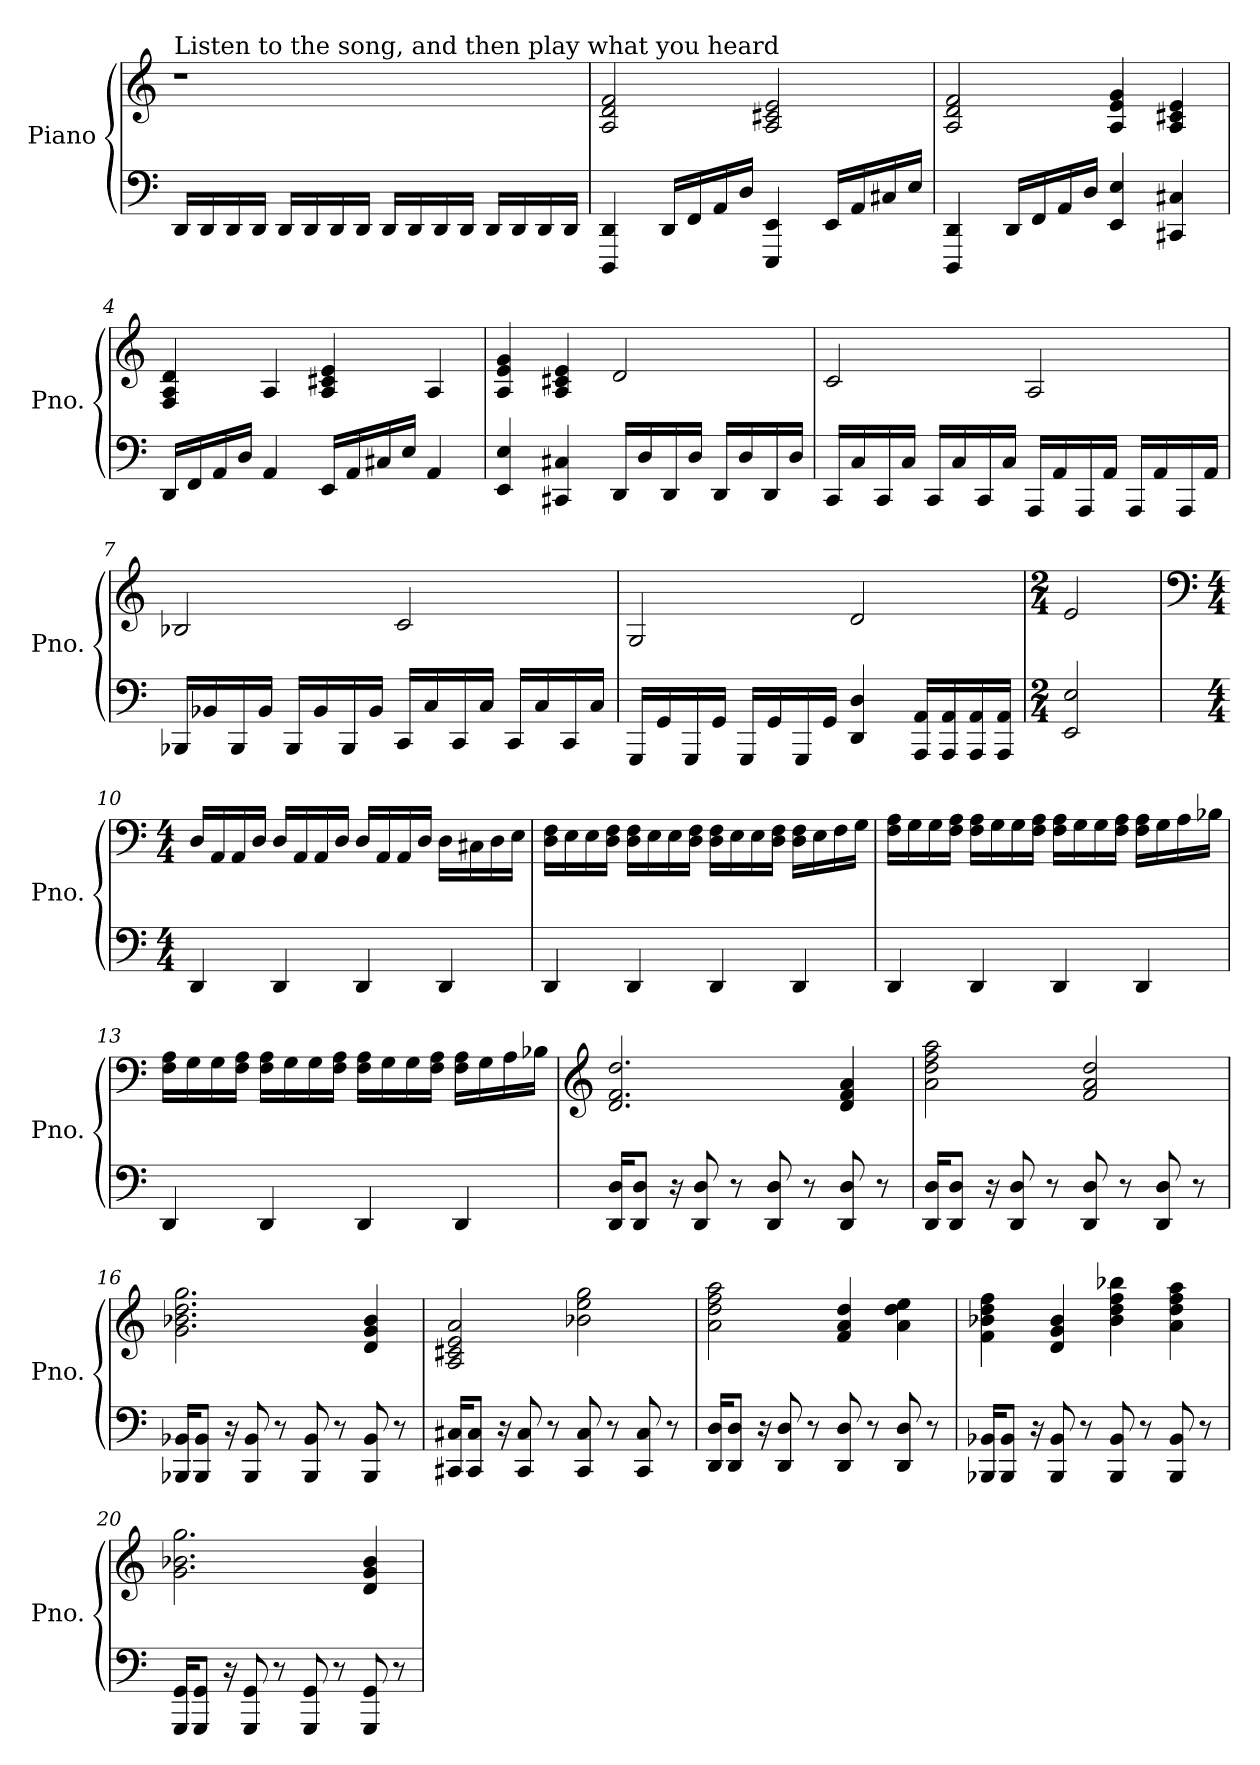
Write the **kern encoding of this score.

**kern	**kern
*part1	*part1
*staff2	*staff1
*I"Piano	*
*I'Pno.	*
*clefF4	*clefG2
*k[]	*k[]
=1	=1
!	!LO:TX:a:t=Listen to the song, and then play what you heard
16DD/LL	1r
16DD/	.
16DD/	.
16DD/JJ	.
16DD/LL	.
16DD/	.
16DD/	.
16DD/JJ	.
16DD/LL	.
16DD/	.
16DD/	.
16DD/JJ	.
16DD/LL	.
16DD/	.
16DD/	.
16DD/JJ	.
=2	=2
4DDD/ 4DD/	2A/ 2d/ 2f/
16DD/LL	.
16FF/	.
16AA/	.
16D/JJ	.
4EEE/ 4EE/	2A/ 2c#X/ 2e/
16EE/LL	.
16AA/	.
16C#X/	.
16E/JJ	.
=3	=3
4DDD/ 4DD/	2A/ 2d/ 2f/
16DD/LL	.
16FF/	.
16AA/	.
16D/JJ	.
4EE/ 4E/	4A/ 4e/ 4g/
4CC#X/ 4C#X/	4A/ 4c#X/ 4e/
!!LO:LB:g=z
=4	=4
16DD/LL	4F/ 4A/ 4d/
16FF/	.
16AA/	.
16D/JJ	.
4AA/	4A/
16EE/LL	4A/ 4c#X/ 4e/
16AA/	.
16C#X/	.
16E/JJ	.
4AA/	4A/
=5	=5
4EE/ 4E/	4A/ 4e/ 4g/
4CC#X/ 4C#X/	4A/ 4c#X/ 4e/
16DD/LL	2d/
16D/	.
16DD/	.
16D/JJ	.
16DD/LL	.
16D/	.
16DD/	.
16D/JJ	.
=6	=6
16CC/LL	2c/
16C/	.
16CC/	.
16C/JJ	.
16CC/LL	.
16C/	.
16CC/	.
16C/JJ	.
16AAA/LL	2A/
16AA/	.
16AAA/	.
16AA/JJ	.
16AAA/LL	.
16AA/	.
16AAA/	.
16AA/JJ	.
!!LO:LB:g=z
=7	=7
16BBB-X/LL	2B-X/
16BB-X/	.
16BBB-/	.
16BB-/JJ	.
16BBB-/LL	.
16BB-/	.
16BBB-/	.
16BB-/JJ	.
16CC/LL	2c/
16C/	.
16CC/	.
16C/JJ	.
16CC/LL	.
16C/	.
16CC/	.
16C/JJ	.
=8	=8
16GGG/LL	2G/
16GG/	.
16GGG/	.
16GG/JJ	.
16GGG/LL	.
16GG/	.
16GGG/	.
16GG/JJ	.
4DD/ 4D/	2d/
16AAA/ 16AA/LL	.
16AAA/ 16AA/	.
16AAA/ 16AA/	.
16AAA/ 16AA/JJ	.
=9	=9
*M2/4	*M2/4
2EE/ 2E/	2e/
=10	=10
*	*clefF4
*M4/4	*M4/4
*	*MM110
4DD/	16D/LL
.	16AA/
.	16AA/
.	16D/JJ
4DD/	16D/LL
.	16AA/
.	16AA/
.	16D/JJ
4DD/	16D/LL
.	16AA/
.	16AA/
.	16D/JJ
4DD/	16D\LL
.	16C#X\
.	16D\
.	16E\JJ
!!LO:LB:g=z
=11	=11
4DD/	16D\ 16F\LL
.	16E\
.	16E\
.	16D\ 16F\JJ
4DD/	16D\ 16F\LL
.	16E\
.	16E\
.	16D\ 16F\JJ
4DD/	16D\ 16F\LL
.	16E\
.	16E\
.	16D\ 16F\JJ
4DD/	16D\ 16F\LL
.	16E\
.	16F\
.	16G\JJ
=12	=12
4DD/	16F\ 16A\LL
.	16G\
.	16G\
.	16F\ 16A\JJ
4DD/	16F\ 16A\LL
.	16G\
.	16G\
.	16F\ 16A\JJ
4DD/	16F\ 16A\LL
.	16G\
.	16G\
.	16F\ 16A\JJ
4DD/	16F\ 16A\LL
.	16G\
.	16A\
.	16B-X\JJ
=13	=13
4DD/	16F\ 16A\LL
.	16G\
.	16G\
.	16F\ 16A\JJ
4DD/	16F\ 16A\LL
.	16G\
.	16G\
.	16F\ 16A\JJ
4DD/	16F\ 16A\LL
.	16G\
.	16G\
.	16F\ 16A\JJ
4DD/	16F\ 16A\LL
.	16G\
.	16A\
.	16B-X\JJ
!!LO:LB:g=z
=14	=14
*	*clefG2
*	*MM117
16DD/ 16D/KL	2.d/ 2.f/ 2.dd/
8DD/ 8D/J	.
16r	.
8DD/ 8D/	.
8r	.
8DD/ 8D/	.
8r	.
8DD/ 8D/	4d/ 4f/ 4a/
8r	.
=15	=15
16DD/ 16D/KL	2a\ 2dd\ 2ff\ 2aa\
8DD/ 8D/J	.
16r	.
8DD/ 8D/	.
8r	.
8DD/ 8D/	2f/ 2a/ 2dd/
8r	.
8DD/ 8D/	.
8r	.
=16	=16
16BBB-X/ 16BB-X/KL	2.g\ 2.b-X\ 2.dd\ 2.gg\
8BBB-/ 8BB-/J	.
16r	.
8BBB-/ 8BB-/	.
8r	.
8BBB-/ 8BB-/	.
8r	.
8BBB-/ 8BB-/	4d/ 4g/ 4b-/
8r	.
=17	=17
16CC#X/ 16C#X/KL	2A/ 2c#X/ 2e/ 2a/
8CC#/ 8C#/J	.
16r	.
8CC#/ 8C#/	.
8r	.
8CC#/ 8C#/	2b-X\ 2ee\ 2gg\
8r	.
8CC#/ 8C#/	.
8r	.
=18	=18
16DD/ 16D/KL	2a\ 2dd\ 2ff\ 2aa\
8DD/ 8D/J	.
16r	.
8DD/ 8D/	.
8r	.
8DD/ 8D/	4f/ 4a/ 4dd/
8r	.
8DD/ 8D/	4a\ 4dd\ 4ee\
8r	.
!!LO:LB:g=z
=19	=19
16BBB-X/ 16BB-X/KL	4f\ 4b-X\ 4dd\ 4ff\
8BBB-/ 8BB-/J	.
16r	.
8BBB-/ 8BB-/	4d/ 4g/ 4b-/
8r	.
8BBB-/ 8BB-/	4b-\ 4dd\ 4ff\ 4bb-X\
8r	.
8BBB-/ 8BB-/	4a\ 4dd\ 4ff\ 4aa\
8r	.
=20	=20
16GGG/ 16GG/KL	2.g\ 2.b-X\ 2.gg\
8GGG/ 8GG/J	.
16r	.
8GGG/ 8GG/	.
8r	.
8GGG/ 8GG/	.
8r	.
8GGG/ 8GG/	4d/ 4g/ 4b-/
8r	.
=	=
*-	*-
